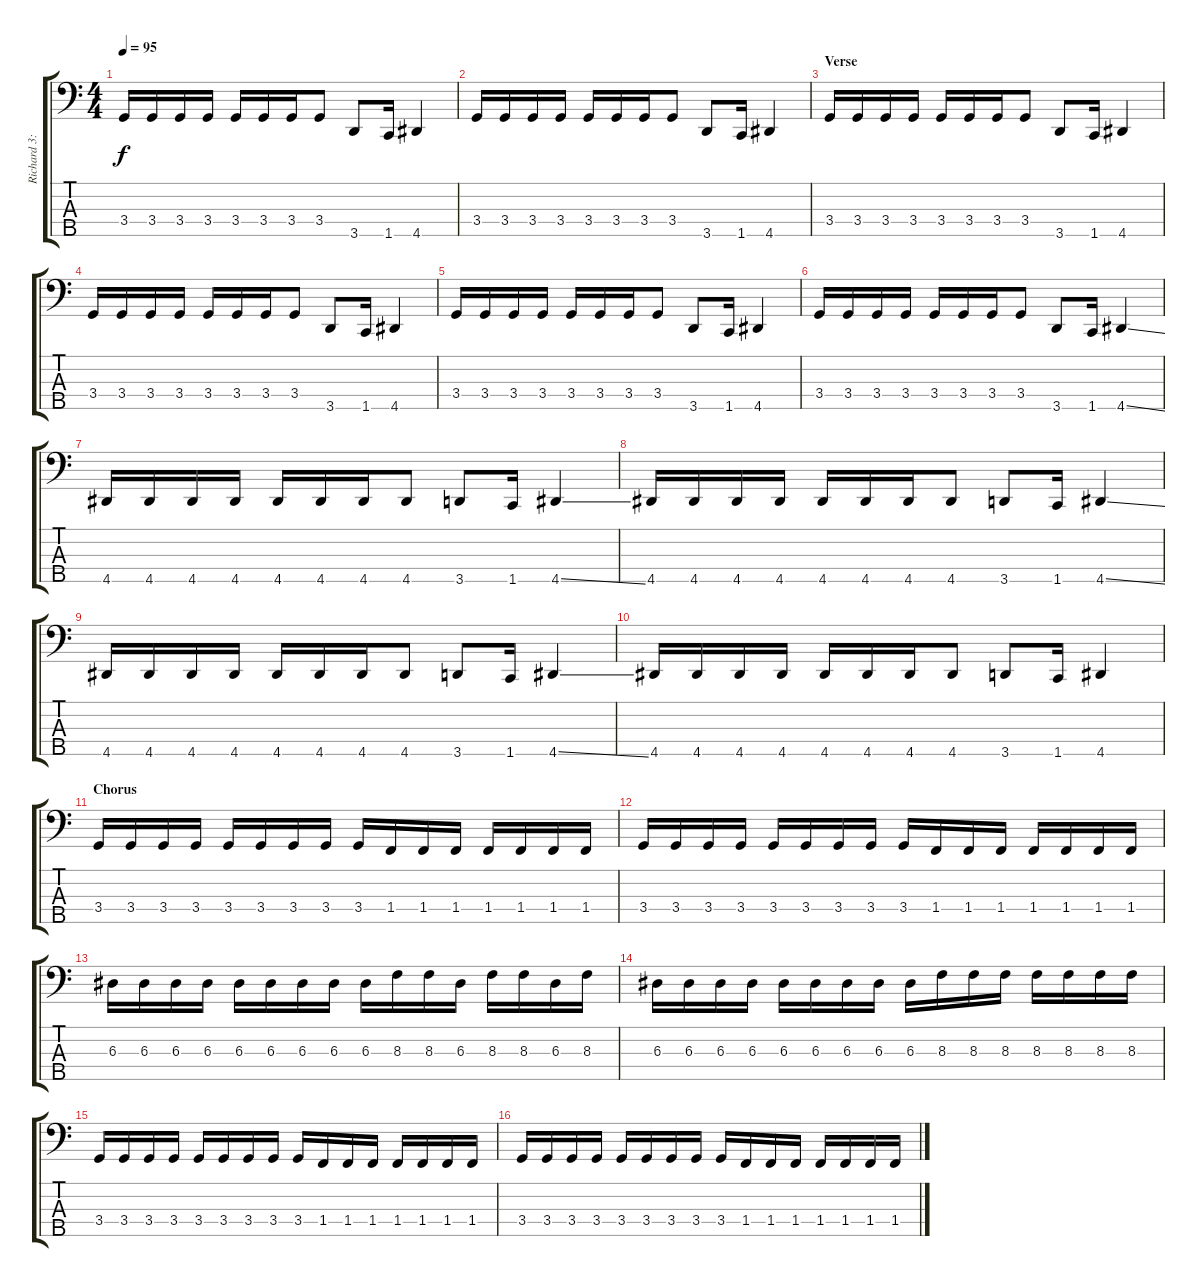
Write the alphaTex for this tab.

\track ("Richard 3:17   E.T.M." "Richard 3:") {instrument electricbassfinger}
\staff {score tabs}
\tuning (G2 D2 A1 E1 B0) {hide}
\ts (4 4)
\tempo 95
\clef f4
\ks c
3.4.16{dy f} 3.4.16 3.4.16 3.4.16 3.4.16 3.4.16 3.4.16 3.4.8 3.5.8 1.5.16 4.5.4 |
3.4.16 3.4.16 3.4.16 3.4.16 3.4.16 3.4.16 3.4.16 3.4.8 3.5.8 1.5.16 4.5.4 |
\section ("" "Verse")
3.4.16 3.4.16 3.4.16 3.4.16 3.4.16 3.4.16 3.4.16 3.4.8 3.5.8 1.5.16 4.5.4 |
3.4.16 3.4.16 3.4.16 3.4.16 3.4.16 3.4.16 3.4.16 3.4.8 3.5.8 1.5.16 4.5.4 |
3.4.16 3.4.16 3.4.16 3.4.16 3.4.16 3.4.16 3.4.16 3.4.8 3.5.8 1.5.16 4.5.4 |
3.4.16 3.4.16 3.4.16 3.4.16 3.4.16 3.4.16 3.4.16 3.4.8 3.5.8 1.5.16 4.5{ss}.4 |
4.5.16 4.5.16 4.5.16 4.5.16 4.5.16 4.5.16 4.5.16 4.5.8 3.5.8 1.5.16 4.5{ss}.4 |
4.5.16 4.5.16 4.5.16 4.5.16 4.5.16 4.5.16 4.5.16 4.5.8 3.5.8 1.5.16 4.5{ss}.4 |
4.5.16 4.5.16 4.5.16 4.5.16 4.5.16 4.5.16 4.5.16 4.5.8 3.5.8 1.5.16 4.5{ss}.4 |
4.5.16 4.5.16 4.5.16 4.5.16 4.5.16 4.5.16 4.5.16 4.5.8 3.5.8 1.5.16 4.5.4 |
\section ("" "Chorus")
3.4.16 3.4.16 3.4.16 3.4.16 3.4.16 3.4.16 3.4.16 3.4.16 3.4.16 1.4.16 1.4.16 1.4.16 1.4.16 1.4.16 1.4.16 1.4.16 |
3.4.16 3.4.16 3.4.16 3.4.16 3.4.16 3.4.16 3.4.16 3.4.16 3.4.16 1.4.16 1.4.16 1.4.16 1.4.16 1.4.16 1.4.16 1.4.16 |
6.3.16 6.3.16 6.3.16 6.3.16 6.3.16 6.3.16 6.3.16 6.3.16 6.3.16 8.3.16 8.3.16 6.3.16 8.3.16 8.3.16 6.3.16 8.3.16 |
6.3.16 6.3.16 6.3.16 6.3.16 6.3.16 6.3.16 6.3.16 6.3.16 6.3.16 8.3.16 8.3.16 8.3.16 8.3.16 8.3.16 8.3.16 8.3.16 |
3.4.16 3.4.16 3.4.16 3.4.16 3.4.16 3.4.16 3.4.16 3.4.16 3.4.16 1.4.16 1.4.16 1.4.16 1.4.16 1.4.16 1.4.16 1.4.16 |
3.4.16 3.4.16 3.4.16 3.4.16 3.4.16 3.4.16 3.4.16 3.4.16 3.4.16 1.4.16 1.4.16 1.4.16 1.4.16 1.4.16 1.4.16 1.4.16
